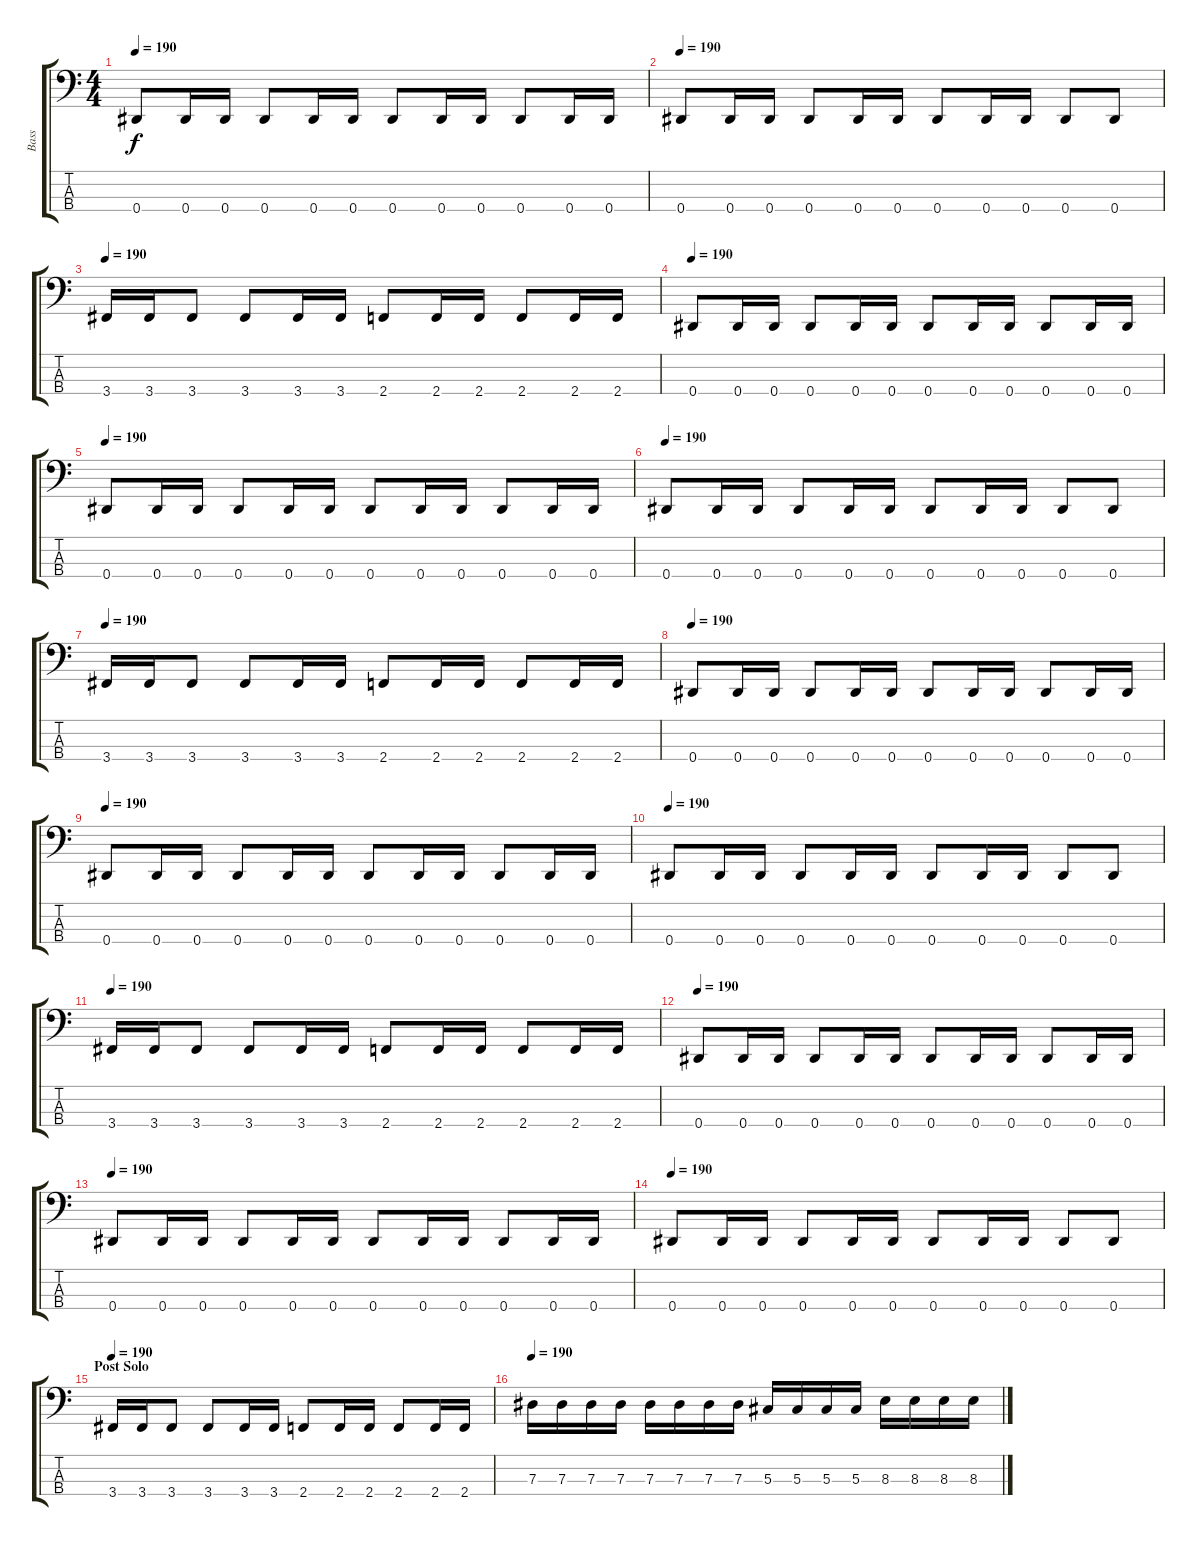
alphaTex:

\track ("Bass" "Bass") {instrument electricbasspick}
\staff {score tabs}
\tuning (Gb2 Db2 Ab1 Eb1) {hide}
\ts (4 4)
\tempo 190
\clef f4
\ks c
0.4.8{dy f} 0.4.16 0.4.16 0.4.8 0.4.16 0.4.16 0.4.8 0.4.16 0.4.16 0.4.8 0.4.16 0.4.16 |
\tempo 190
0.4.8 0.4.16 0.4.16 0.4.8 0.4.16 0.4.16 0.4.8 0.4.16 0.4.16 0.4.8 0.4.8 |
\tempo 190
3.4.16 3.4.16 3.4.8 3.4.8 3.4.16 3.4.16 2.4.8 2.4.16 2.4.16 2.4.8 2.4.16 2.4.16 |
\tempo 190
0.4.8 0.4.16 0.4.16 0.4.8 0.4.16 0.4.16 0.4.8 0.4.16 0.4.16 0.4.8 0.4.16 0.4.16 |
\tempo 190
0.4.8 0.4.16 0.4.16 0.4.8 0.4.16 0.4.16 0.4.8 0.4.16 0.4.16 0.4.8 0.4.16 0.4.16 |
\tempo 190
0.4.8 0.4.16 0.4.16 0.4.8 0.4.16 0.4.16 0.4.8 0.4.16 0.4.16 0.4.8 0.4.8 |
\tempo 190
3.4.16 3.4.16 3.4.8 3.4.8 3.4.16 3.4.16 2.4.8 2.4.16 2.4.16 2.4.8 2.4.16 2.4.16 |
\tempo 190
0.4.8 0.4.16 0.4.16 0.4.8 0.4.16 0.4.16 0.4.8 0.4.16 0.4.16 0.4.8 0.4.16 0.4.16 |
\tempo 190
0.4.8 0.4.16 0.4.16 0.4.8 0.4.16 0.4.16 0.4.8 0.4.16 0.4.16 0.4.8 0.4.16 0.4.16 |
\tempo 190
0.4.8 0.4.16 0.4.16 0.4.8 0.4.16 0.4.16 0.4.8 0.4.16 0.4.16 0.4.8 0.4.8 |
\tempo 190
3.4.16 3.4.16 3.4.8 3.4.8 3.4.16 3.4.16 2.4.8 2.4.16 2.4.16 2.4.8 2.4.16 2.4.16 |
\tempo 190
0.4.8 0.4.16 0.4.16 0.4.8 0.4.16 0.4.16 0.4.8 0.4.16 0.4.16 0.4.8 0.4.16 0.4.16 |
\tempo 190
0.4.8 0.4.16 0.4.16 0.4.8 0.4.16 0.4.16 0.4.8 0.4.16 0.4.16 0.4.8 0.4.16 0.4.16 |
\tempo 190
0.4.8 0.4.16 0.4.16 0.4.8 0.4.16 0.4.16 0.4.8 0.4.16 0.4.16 0.4.8 0.4.8 |
\section ("" "Post Solo")
\tempo 190
3.4.16 3.4.16 3.4.8 3.4.8 3.4.16 3.4.16 2.4.8 2.4.16 2.4.16 2.4.8 2.4.16 2.4.16 |
\tempo 190
7.3.16 7.3.16 7.3.16 7.3.16 7.3.16 7.3.16 7.3.16 7.3.16 5.3.16 5.3.16 5.3.16 5.3.16 8.3.16 8.3.16 8.3.16 8.3.16
